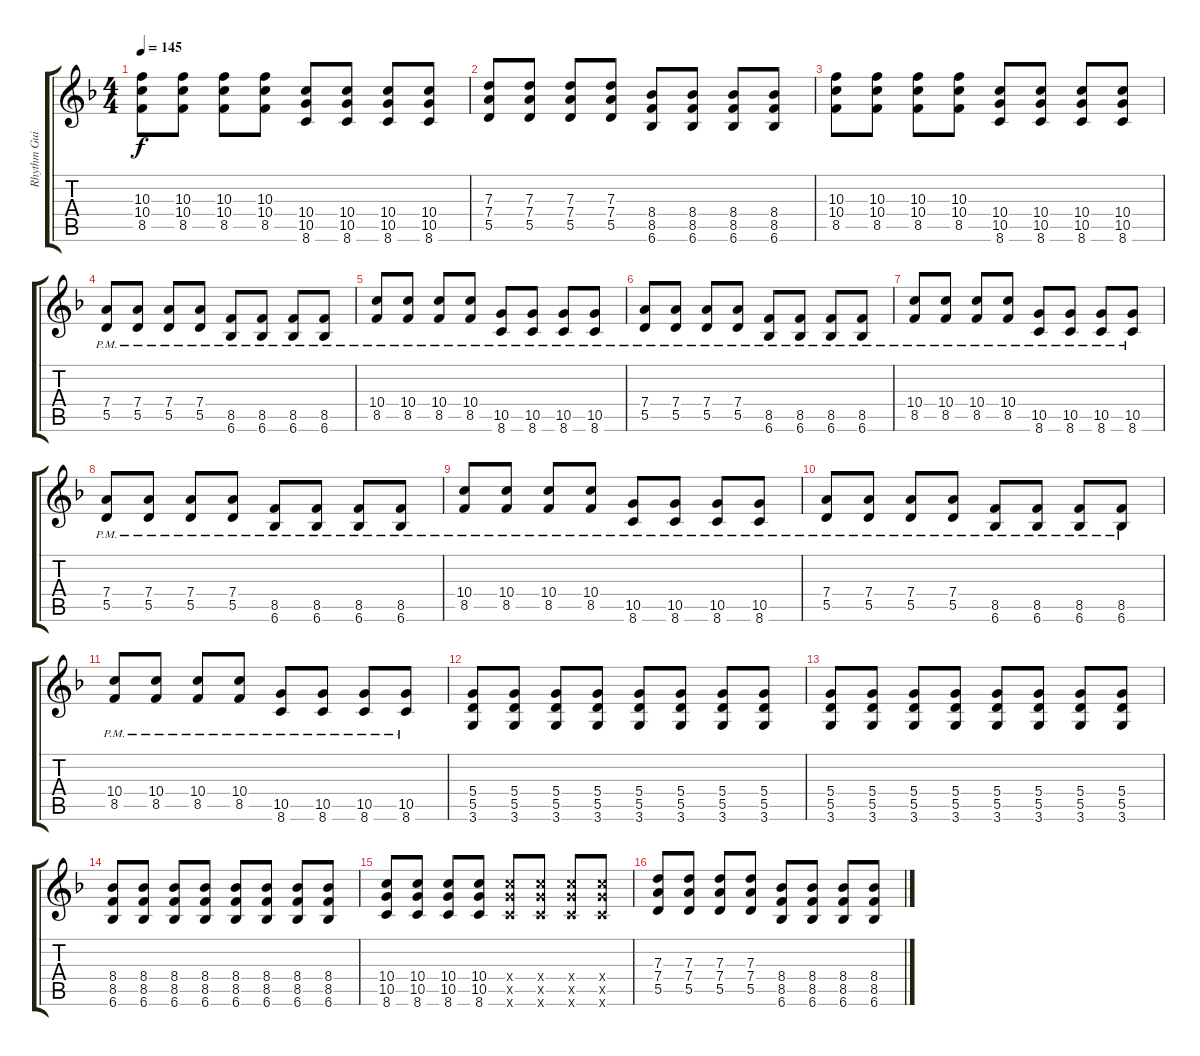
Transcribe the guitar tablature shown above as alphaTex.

\track ("Rhythm Guitar (Dexter)" "Rhythm Gui") {instrument distortionguitar}
\staff {score tabs}
\tuning (E4 B3 G3 D3 A2 E2) {hide}
\ts (4 4)
\tempo 145
\clef g2
\ks f
(10.3 10.4 8.5).8{dy f} (10.3 10.4 8.5).8 (10.3 10.4 8.5).8 (10.3 10.4 8.5).8 (10.4 10.5 8.6).8 (10.4 10.5 8.6).8 (10.4 10.5 8.6).8 (10.4 10.5 8.6).8 |
(7.3 7.4 5.5).8 (7.3 7.4 5.5).8 (7.3 7.4 5.5).8 (7.3 7.4 5.5).8 (8.4 8.5 6.6).8 (8.4 8.5 6.6).8 (8.4 8.5 6.6).8 (8.4 8.5 6.6).8 |
(10.3 10.4 8.5).8 (10.3 10.4 8.5).8 (10.3 10.4 8.5).8 (10.3 10.4 8.5).8 (10.4 10.5 8.6).8 (10.4 10.5 8.6).8 (10.4 10.5 8.6).8 (10.4 10.5 8.6).8 |
(7.4{pm} 5.5{pm}).8 (7.4{pm} 5.5{pm}).8 (7.4{pm} 5.5{pm}).8 (7.4{pm} 5.5{pm}).8 (8.5{pm} 6.6{pm}).8 (8.5{pm} 6.6{pm}).8 (8.5{pm} 6.6{pm}).8 (8.5{pm} 6.6{pm}).8 |
(10.4{pm} 8.5{pm}).8 (10.4{pm} 8.5{pm}).8 (10.4{pm} 8.5{pm}).8 (10.4{pm} 8.5{pm}).8 (10.5{pm} 8.6{pm}).8 (10.5{pm} 8.6{pm}).8 (10.5{pm} 8.6{pm}).8 (10.5{pm} 8.6{pm}).8 |
(7.4{pm} 5.5{pm}).8 (7.4{pm} 5.5{pm}).8 (7.4{pm} 5.5{pm}).8 (7.4{pm} 5.5{pm}).8 (8.5{pm} 6.6{pm}).8 (8.5{pm} 6.6{pm}).8 (8.5{pm} 6.6{pm}).8 (8.5{pm} 6.6{pm}).8 |
(10.4{pm} 8.5{pm}).8 (10.4{pm} 8.5{pm}).8 (10.4{pm} 8.5{pm}).8 (10.4{pm} 8.5{pm}).8 (10.5{pm} 8.6{pm}).8 (10.5{pm} 8.6{pm}).8 (10.5{pm} 8.6{pm}).8 (10.5{pm} 8.6{pm}).8 |
(7.4{pm} 5.5{pm}).8 (7.4{pm} 5.5{pm}).8 (7.4{pm} 5.5{pm}).8 (7.4{pm} 5.5{pm}).8 (8.5{pm} 6.6{pm}).8 (8.5{pm} 6.6{pm}).8 (8.5{pm} 6.6{pm}).8 (8.5{pm} 6.6{pm}).8 |
(10.4{pm} 8.5{pm}).8 (10.4{pm} 8.5{pm}).8 (10.4{pm} 8.5{pm}).8 (10.4{pm} 8.5{pm}).8 (10.5{pm} 8.6{pm}).8 (10.5{pm} 8.6{pm}).8 (10.5{pm} 8.6{pm}).8 (10.5{pm} 8.6{pm}).8 |
(7.4{pm} 5.5{pm}).8 (7.4{pm} 5.5{pm}).8 (7.4{pm} 5.5{pm}).8 (7.4{pm} 5.5{pm}).8 (8.5{pm} 6.6{pm}).8 (8.5{pm} 6.6{pm}).8 (8.5{pm} 6.6{pm}).8 (8.5{pm} 6.6{pm}).8 |
(10.4{pm} 8.5{pm}).8 (10.4{pm} 8.5{pm}).8 (10.4{pm} 8.5{pm}).8 (10.4{pm} 8.5{pm}).8 (10.5{pm} 8.6{pm}).8 (10.5{pm} 8.6{pm}).8 (10.5{pm} 8.6{pm}).8 (10.5{pm} 8.6{pm}).8 |
(5.4 5.5 3.6).8 (5.4 5.5 3.6).8 (5.4 5.5 3.6).8 (5.4 5.5 3.6).8 (5.4 5.5 3.6).8 (5.4 5.5 3.6).8 (5.4 5.5 3.6).8 (5.4 5.5 3.6).8 |
(5.4 5.5 3.6).8 (5.4 5.5 3.6).8 (5.4 5.5 3.6).8 (5.4 5.5 3.6).8 (5.4 5.5 3.6).8 (5.4 5.5 3.6).8 (5.4 5.5 3.6).8 (5.4 5.5 3.6).8 |
(8.4 8.5 6.6).8 (8.4 8.5 6.6).8 (8.4 8.5 6.6).8 (8.4 8.5 6.6).8 (8.4 8.5 6.6).8 (8.4 8.5 6.6).8 (8.4 8.5 6.6).8 (8.4 8.5 6.6).8 |
(10.4 10.5 8.6).8 (10.4 10.5 8.6).8 (10.4 10.5 8.6).8 (10.4 10.5 8.6).8 (10.4{x} 10.5{x} 8.6{x}).8 (10.4{x} 10.5{x} 8.6{x}).8 (10.4{x} 10.5{x} 8.6{x}).8 (10.4{x} 10.5{x} 8.6{x}).8 |
(7.3 7.4 5.5).8 (7.3 7.4 5.5).8 (7.3 7.4 5.5).8 (7.3 7.4 5.5).8 (8.4 8.5 6.6).8 (8.4 8.5 6.6).8 (8.4 8.5 6.6).8 (8.4 8.5 6.6).8
